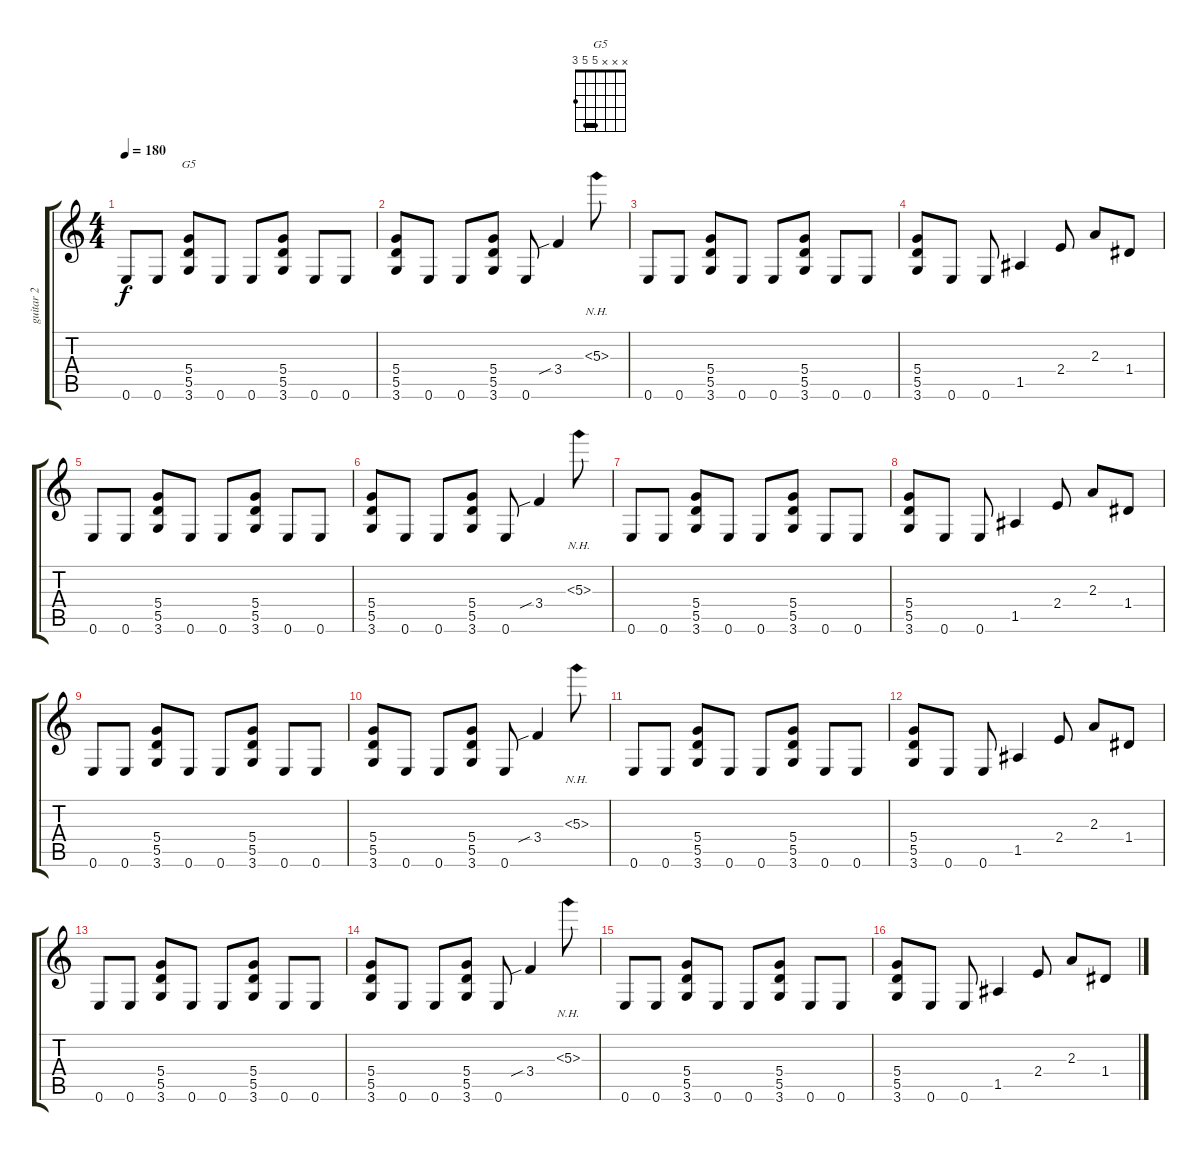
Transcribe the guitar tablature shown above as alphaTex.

\track ("guitar 2" "guitar 2") {instrument distortionguitar}
\staff {score tabs}
\tuning (E4 B3 G3 D3 A2 E2) {hide}
\chord ("G5" x x x 5 5 3) {barre 5}
\ts (4 4)
\tempo 180
\clef g2
\ks c
0.6.8{dy f} 0.6.8 (5.4 5.5 3.6).8{ch "G5"} 0.6.8 0.6.8 (5.4 5.5 3.6).8 0.6.8 0.6.8 |
(5.4 5.5 3.6).8 0.6.8 0.6.8 (5.4 5.5 3.6).8 0.6.8 3.4{sib}.4 5.3{nh}.8 |
0.6.8 0.6.8 (5.4 5.5 3.6).8 0.6.8 0.6.8 (5.4 5.5 3.6).8 0.6.8 0.6.8 |
(5.4 5.5 3.6).8 0.6.8 0.6.8 1.5.4 2.4.8 2.3.8 1.4.8 |
0.6.8 0.6.8 (5.4 5.5 3.6).8 0.6.8 0.6.8 (5.4 5.5 3.6).8 0.6.8 0.6.8 |
(5.4 5.5 3.6).8 0.6.8 0.6.8 (5.4 5.5 3.6).8 0.6.8 3.4{sib}.4 5.3{nh}.8 |
0.6.8 0.6.8 (5.4 5.5 3.6).8 0.6.8 0.6.8 (5.4 5.5 3.6).8 0.6.8 0.6.8 |
(5.4 5.5 3.6).8 0.6.8 0.6.8 1.5.4 2.4.8 2.3.8 1.4.8 |
0.6.8 0.6.8 (5.4 5.5 3.6).8 0.6.8 0.6.8 (5.4 5.5 3.6).8 0.6.8 0.6.8 |
(5.4 5.5 3.6).8 0.6.8 0.6.8 (5.4 5.5 3.6).8 0.6.8 3.4{sib}.4 5.3{nh}.8 |
0.6.8 0.6.8 (5.4 5.5 3.6).8 0.6.8 0.6.8 (5.4 5.5 3.6).8 0.6.8 0.6.8 |
(5.4 5.5 3.6).8 0.6.8 0.6.8 1.5.4 2.4.8 2.3.8 1.4.8 |
0.6.8 0.6.8 (5.4 5.5 3.6).8 0.6.8 0.6.8 (5.4 5.5 3.6).8 0.6.8 0.6.8 |
(5.4 5.5 3.6).8 0.6.8 0.6.8 (5.4 5.5 3.6).8 0.6.8 3.4{sib}.4 5.3{nh}.8 |
0.6.8 0.6.8 (5.4 5.5 3.6).8 0.6.8 0.6.8 (5.4 5.5 3.6).8 0.6.8 0.6.8 |
(5.4 5.5 3.6).8 0.6.8 0.6.8 1.5.4 2.4.8 2.3.8 1.4.8
